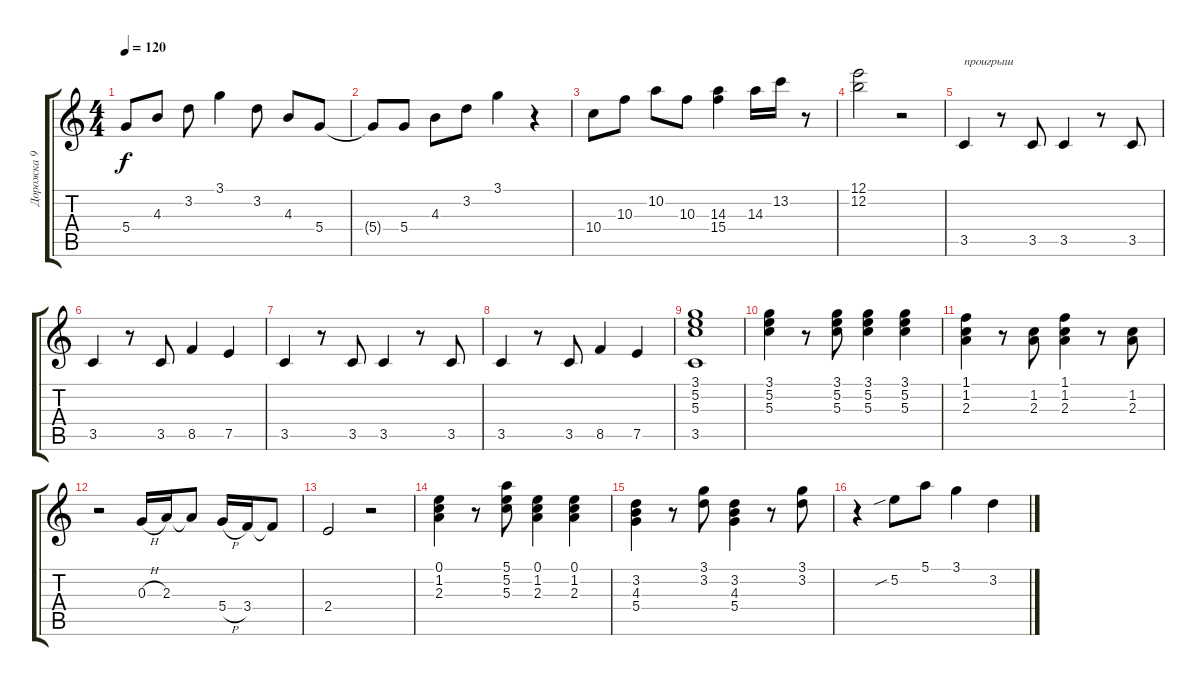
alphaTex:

\track ("Дорожка 9" "Дорожка 9") {instrument acousticguitarsteel}
\staff {score tabs}
\tuning (E4 B3 G3 D3 A2 E2) {hide}
\ts (4 4)
\tempo 120
\clef g2
\ks c
5.4.8{dy f} 4.3.8 3.2.8 3.1.4 3.2.8 4.3.8 5.4.8 |
5.4{t}.8 5.4.8 4.3.8 3.2.8 3.1.4 r.4 |
10.4.8 10.3.8 10.2.8 10.3.8 (14.3 15.4).4 14.3.16 13.2.16 r.8 |
(12.1 12.2).2 r.2 |
3.5.4{txt "проигрыш" volume 16 instrument slapbass1} r.8 3.5.8 3.5.4 r.8 3.5.8 |
3.5.4 r.8 3.5.8 8.5.4 7.5.4 |
3.5.4 r.8 3.5.8 3.5.4 r.8 3.5.8 |
3.5.4 r.8 3.5.8 8.5.4 7.5.4{instrument electricguitarjazz} |
(3.1 5.2 5.3 3.5).1 |
(3.1 5.2 5.3).4 r.8 (3.1 5.2 5.3).8 (3.1 5.2 5.3).4 (3.1 5.2 5.3).4 |
(1.1 1.2 2.3).4 r.8 (1.2 2.3).8 (1.1 1.2 2.3).4 r.8 (1.2 2.3).8 |
r.2 0.3{h}.16 2.3.16 2.3{t}.8 5.4{h}.16 3.4.16 3.4{t}.8 |
2.4.2 r.2 |
(0.1 1.2 2.3).4 r.8 (5.1 5.2 5.3).8 (0.1 1.2 2.3).4 (0.1 1.2 2.3).4 |
(3.2 4.3 5.4).4 r.8 (3.1 3.2).8 (3.2 4.3 5.4).4 r.8 (3.1 3.2).8 |
r.4 5.2{sib}.8 5.1.8 3.1.4 3.2.4
